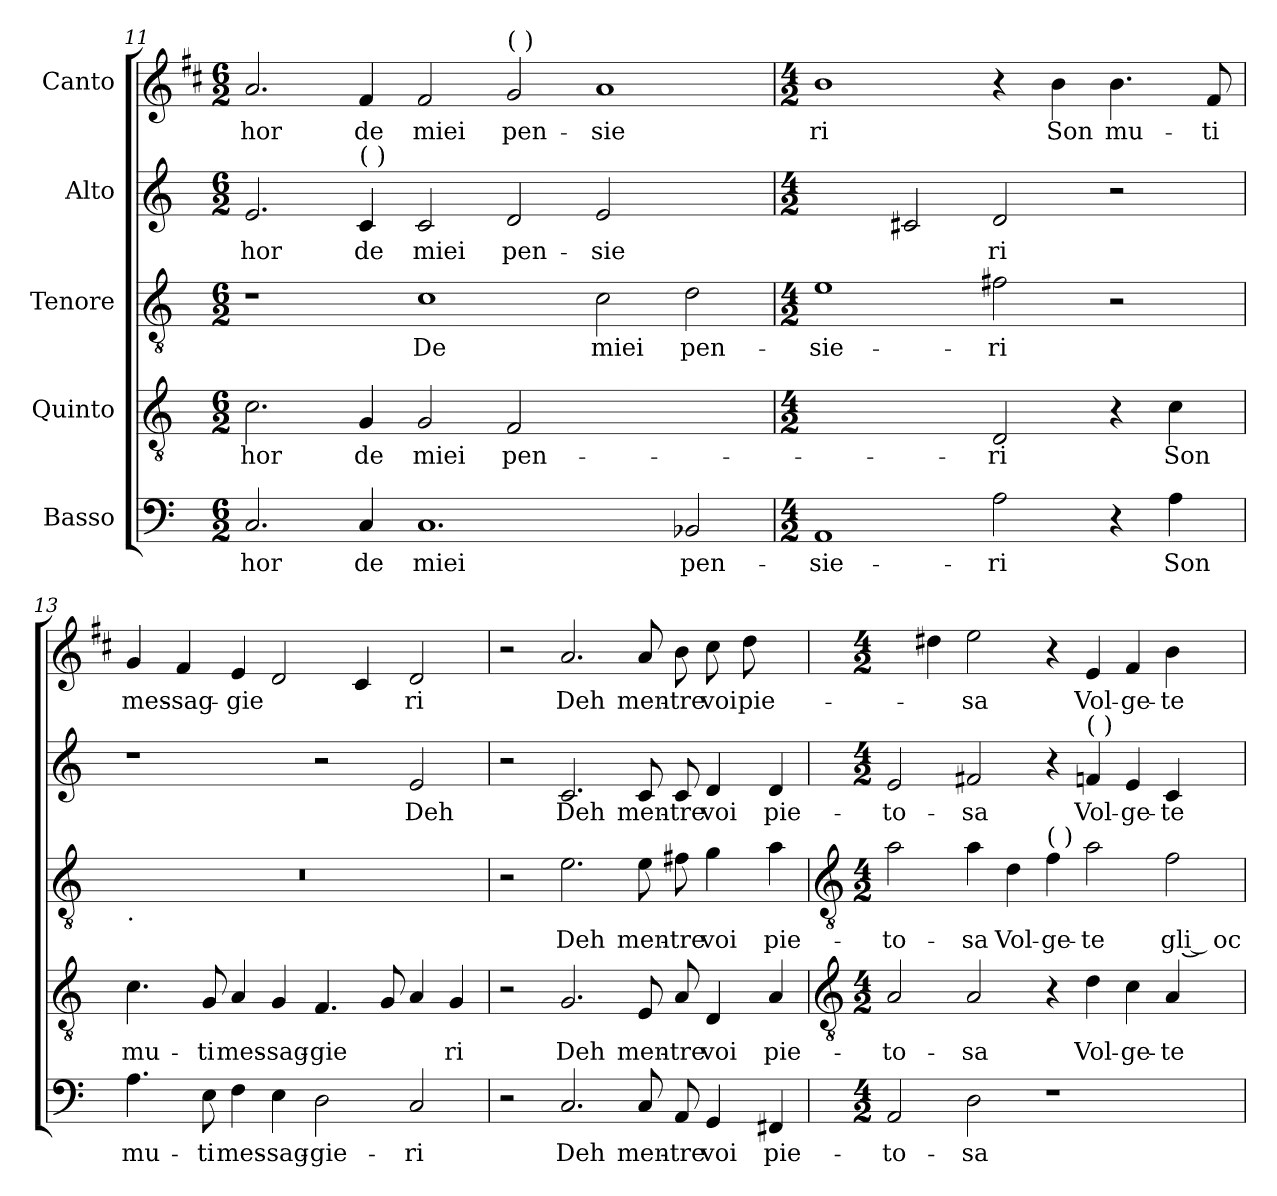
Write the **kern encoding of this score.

**kern	**text	**kern	**text	**kern	**text	**kern	**text	**kern	**text
*part5	*part5	*part4	*part4	*part3	*part3	*part2	*part2	*part1	*part1
*staff5	*staff5	*staff4	*staff4	*staff3	*staff3	*staff2	*staff2	*staff1	*staff1
*I"Basso	*	*I"Quinto	*	*I"Tenore	*	*I"Alto	*	*I"Canto	*
!!LO:LB:g=z
*clefF4	*	*clefGv2	*	*clefGv2	*	*clefG2	*	*clefG2	*
*	*	*	*	*	*	*	*	*ITrd1c2	*
*k[]	*	*k[]	*	*k[]	*	*k[]	*	*k[]	*
*C:	*	*C:	*	*C:	*	*C:	*	*C:	*
*M6/2	*	*M6/2	*	*M6/2	*	*M6/2	*	*M6/2	*
=11	=11	=11	=11	=11	=11	=11	=11	=11	=11
!	!LO:LY:b	!	!LO:LY:b	!	!	!	!LO:LY:b	!	!LO:LY:b
2.C	hor	2.c	hor	1r	.	2.e	hor	2.g	hor
!	!	!	!	!	!	!LO:TX:a:t=(  )	!	!	!
!	!LO:LY:b	!	!LO:LY:b	!	!	!	!LO:LY:b	!	!LO:LY:b
4C	de	4G	de	.	.	4c	de	4e	de
!	!LO:LY:b	!	!LO:LY:b	!	!LO:LY:b	!	!LO:LY:b	!	!LO:LY:b
1.C	miei	2G	miei	1c	De	2c	miei	2e	miei
!	!	!	!	!	!	!	!	!LO:TX:a:t=(  )	!
!	!	!	!LO:LY:b	!	!	!	!LO:LY:b	!	!LO:LY:b
.	.	2F	pen-	.	.	2d	pen-	2f	pen-
!	!	!	!LO:LY:b	!	!LO:LY:b	!	!LO:LY:b	!	!LO:LY:b
.	.	[1Eyy	-sie	2c	miei	2e	-sie	1g	-sie
!	!LO:LY:b	!	!	!	!LO:LY:b	!	!	!	!
2BB-X	pen-	.	.	2d	pen-	[2dyy	.	.	.
=12	=12	=12	=12	=12	=12	=12	=12	=12	=12
*M4/2	*	*M4/2	*	*M4/2	*	*M4/2	*	*M4/2	*
!	!LO:LY:b	!	!	!	!LO:LY:b	!	!	!	!LO:LY:b
1AA	-sie-	1Eyy]	.	1e	-sie-	2dyy]	.	1a	ri
.	.	.	.	.	.	2c#X	.	.	.
!	!LO:LY:b	!	!LO:LY:b	!	!LO:LY:b	!	!LO:LY:b	!	!
2A	-ri	2D	ri	2f#X	-ri	2d	ri	4r	.
!	!	!	!	!	!	!	!	!	!LO:LY:b
.	.	.	.	.	.	.	.	4a	Son
!	!	!	!	!	!	!	!	!	!LO:LY:b
4r	.	4r	.	2r	.	2r	.	4.a	mu-
!	!LO:LY:b	!	!LO:LY:b	!	!	!	!	!	!
4A	Son	4c	Son	.	.	.	.	.	.
!	!	!	!	!	!	!	!	!	!LO:LY:b
.	.	.	.	.	.	.	.	8e	-ti
=13	=13	=13	=13	=13	=13	=13	=13	=13	=13
!	!	!	!	!LO:TX:b:t=.	!	!	!	!	!
!	!LO:LY:b	!	!LO:LY:b	!	!	!	!	!	!LO:LY:b
4.A	mu-	4.c	mu-	0r	.	1r	.	4f	mes-
!	!	!	!	!	!	!	!	!	!LO:LY:b
.	.	.	.	.	.	.	.	4e	-sag-
!	!LO:LY:b	!	!LO:LY:b	!	!	!	!	!	!
8E	-ti	8G	-ti	.	.	.	.	.	.
!	!LO:LY:b	!	!LO:LY:b	!	!	!	!	!	!LO:LY:b
4F	mes-	4A	mes-	.	.	.	.	4d	-gie
!	!LO:LY:b	!	!LO:LY:b	!	!	!	!	!	!
4E	-sag-	4G	-sag-	.	.	.	.	2c	.
!	!LO:LY:b	!	!LO:LY:b	!	!	!	!	!	!
2D	-gie-	4.F	-gie	.	.	2r	.	.	.
.	.	.	.	.	.	.	.	4B	.
.	.	8G	.	.	.	.	.	.	.
!	!LO:LY:b	!	!	!	!	!	!LO:LY:b	!	!LO:LY:b
2C	-ri	4A	.	.	.	2e	Deh	2c	ri
!	!	!	!LO:LY:b	!	!	!	!	!	!
.	.	4G	ri	.	.	.	.	.	.
=14	=14	=14	=14	=14	=14	=14	=14	=14	=14
2r	.	2r	.	2r	.	2r	.	2r	.
!	!LO:LY:b	!	!LO:LY:b	!	!LO:LY:b	!	!LO:LY:b	!	!LO:LY:b
2.C	Deh	2.G	Deh	2.e	Deh	2.c	Deh	2.g	Deh
!	!LO:LY:b	!	!LO:LY:b	!	!LO:LY:b	!	!LO:LY:b	!	!LO:LY:b
8C	men-	8E	men-	8e	men-	8c	men-	8g	men-
!	!LO:LY:b	!	!LO:LY:b	!	!LO:LY:b	!	!LO:LY:b	!	!LO:LY:b
8AA	-tre	8A	-tre	8f#X	-tre	8c	-tre	8a	-tre
!	!LO:LY:b	!	!LO:LY:b	!	!LO:LY:b	!	!LO:LY:b	!	!LO:LY:b
4GG	voi	4D	voi	4g	voi	4d	voi	8b	voi
!	!	!	!	!	!	!	!	!	!LO:LY:b
.	.	.	.	.	.	.	.	8cc	pie-
!	!LO:LY:b	!	!LO:LY:b	!	!LO:LY:b	!	!LO:LY:b	!	!LO:LY:b
4FF#X	pie-	4A	pie-	4a	pie-	4d	pie-	[4ddyy	-to-
!!LO:LB:g=z
=15	=15	=15	=15	=15	=15	=15	=15	=15	=15
*	*	*clefGv2	*	*clefGv2	*	*	*	*	*
*M4/2	*	*M4/2	*	*M4/2	*	*M4/2	*	*M4/2	*
!	!LO:LY:b	!	!LO:LY:b	!	!LO:LY:b	!	!LO:LY:b	!	!
2AA	-to-	2A	-to-	2a	-to-	2e	-to-	4ddyy]	.
.	.	.	.	.	.	.	.	4cc#X	.
!	!LO:LY:b	!	!LO:LY:b	!	!LO:LY:b	!	!LO:LY:b	!	!LO:LY:b
2D	-sa	2A	-sa	4a	-sa	2f#X	-sa	2dd	-sa
!	!	!	!	!	!LO:LY:b	!	!	!	!
.	.	.	.	4d	Vol-	.	.	.	.
!	!	!	!	!LO:TX:a:t=(  )	!	!	!	!	!
!	!	!	!	!	!LO:LY:b	!	!	!	!
1r	.	4r	.	4f	-ge-	4r	.	4r	.
!	!	!	!	!	!	!LO:TX:a:t=(  )	!	!	!
!	!	!	!LO:LY:b	!	!LO:LY:b	!	!LO:LY:b	!	!LO:LY:b
.	.	4d	Vol-	2a	-te	4f	Vol-	4d	Vol-
!	!	!	!LO:LY:b	!	!	!	!LO:LY:b	!	!LO:LY:b
.	.	4c	-ge-	.	.	4e	-ge-	4e	-ge-
!	!	!	!LO:LY:b	!	!LO:LY:b	!	!LO:LY:b	!	!LO:LY:b
.	.	4A	-te	2f	gli͜ oc	4c	-te	4a	-te
4ryy	.	4ryy	.	.	.	4ryy	.	4ryy	.
=	=	=	=	=	=	=	=	=	=
*-	*-	*-	*-	*-	*-	*-	*-	*-	*-
